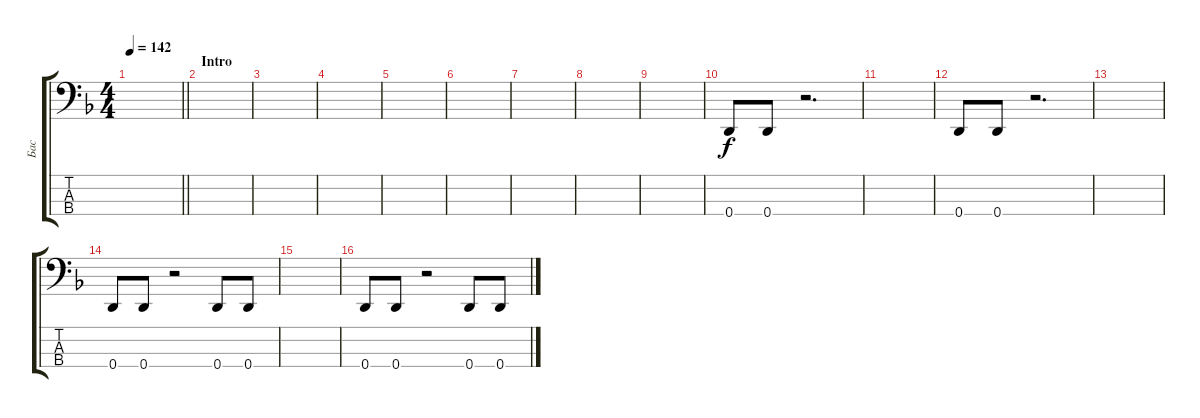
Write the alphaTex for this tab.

\track ("Бас" "Бас") {instrument electricbassfinger}
\staff {score tabs}
\tuning (G2 D2 A1 D1) {hide}
\ts (4 4)
\tempo 142
\clef f4
\barLineRight lightlight
\ks dminor
|
\section ("" "Intro")
|
|
|
|
|
|
|
|
0.4.8 0.4.8 r.2{d} |
|
0.4.8 0.4.8 r.2{d} |
|
0.4.8 0.4.8 r.2 0.4.8 0.4.8 |
|
0.4.8 0.4.8 r.2 0.4.8 0.4.8
